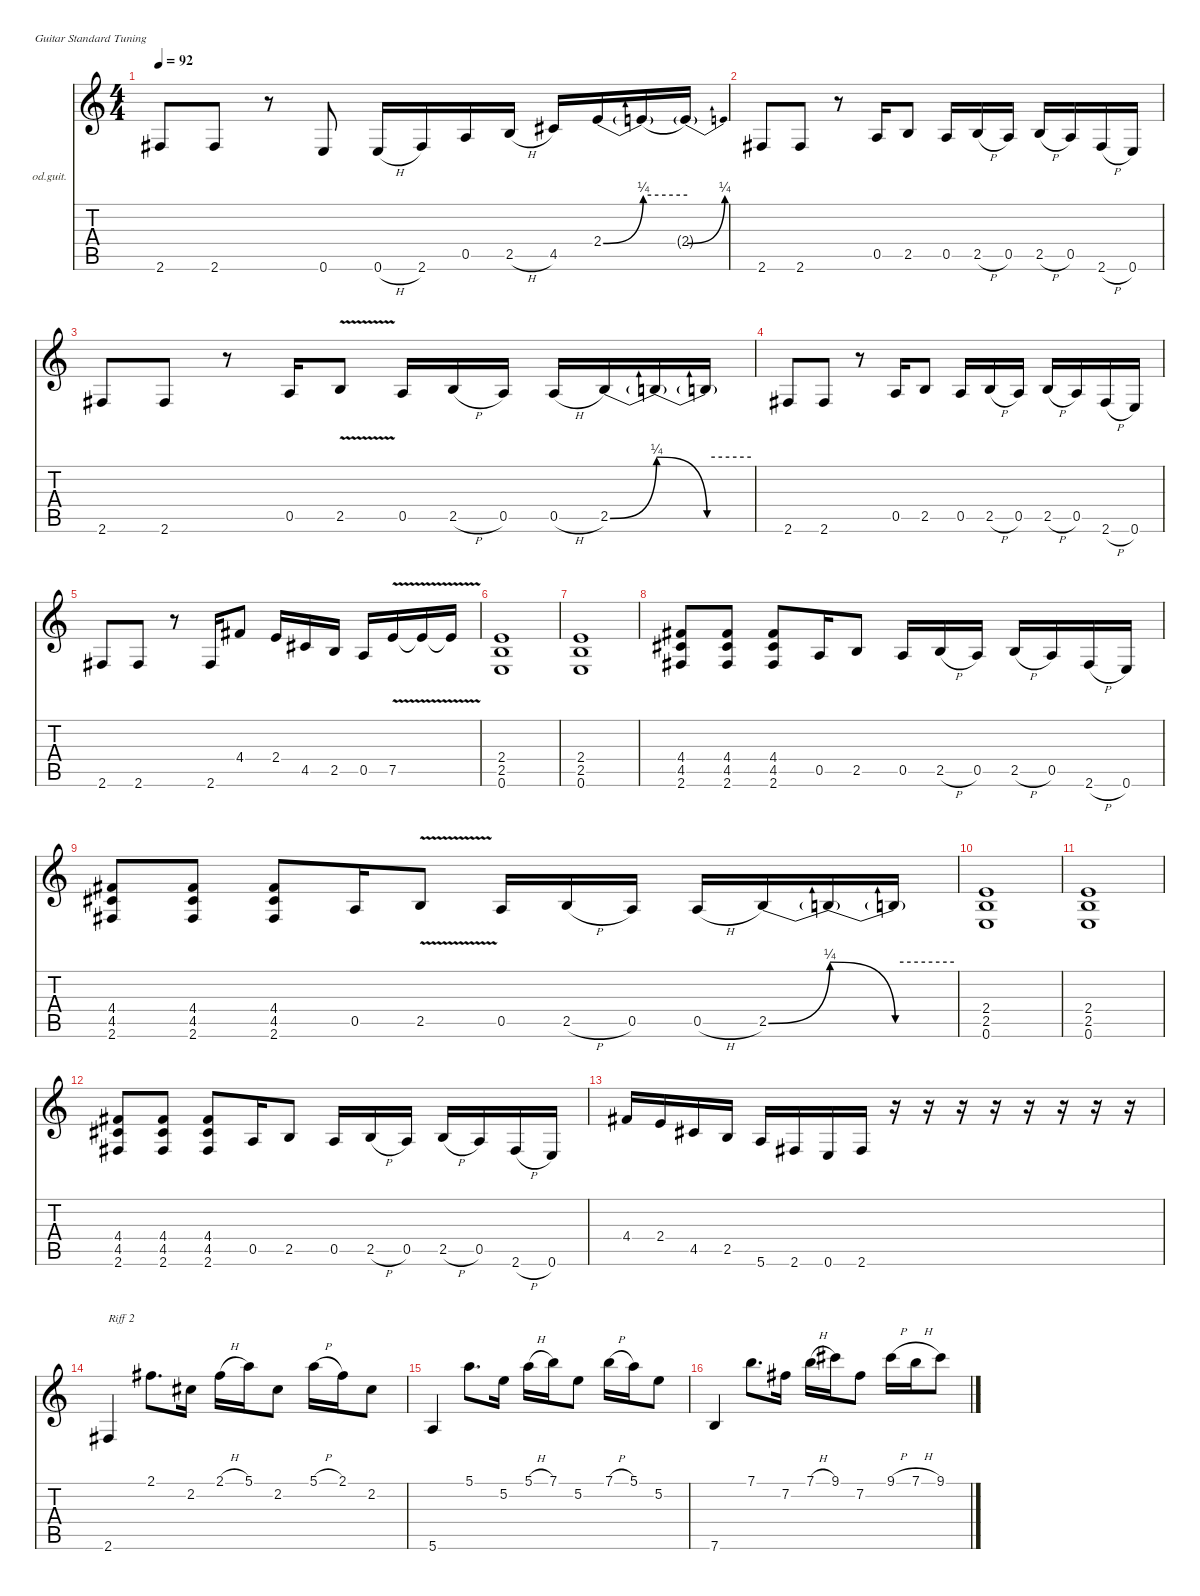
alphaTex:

\defaultSystemsLayout 4
\hideDynamics
\bracketExtendMode nobrackets
\firstSystemTrackNameOrientation horizontal
\otherSystemsTrackNameOrientation horizontal
\track ("guitar" "od.guit.") {instrument overdrivenguitar}
\staff {score tabs}
\tuning (E4 B3 G3 D3 A2 E2)
\ts (4 4)
\tempo 92
\clef g2
\ks c
2.6{acc #}.8{dy f beam Up} 2.6{acc #}.8{beam Up} r.8{beam Up} 0.6.8{beam Up} 0.6{h}.16{beam Up} 2.6{acc #}.16{beam Up} 0.5.16{beam Up} 2.5{h}.16{beam Up} 4.5{acc #}.16{beam Up} 2.4{be (bend 0 0 60 1)}.16{beam Up} 2.4{be (hold 0 1 60 1) t}.16{beam Up} 2.4{be (bend 0 0 60 1) t}.16{beam Up} |
2.6{acc #}.8{beam Up} 2.6{acc #}.8{beam Up} r.8{beam Up} 0.5.16{beam Up} 2.5.8{beam Up} 0.5.16{beam Up} 2.5{h}.16{beam Up} 0.5.16{beam Up} 2.5{h}.16{beam Up} 0.5.16{beam Up} 2.6{h acc #}.16{beam Up} 0.6.16{beam Up} |
2.6{acc #}.8{beam Up} 2.6{acc #}.8{beam Up} r.8{beam Up} 0.5.16{beam Up} 2.5{v}.8{beam Up} 0.5.16{beam Up} 2.5{h}.16{beam Up} 0.5.16{beam Up} 0.5{h}.16{beam Up} 2.5{be (bend 0 0 60 1)}.16{beam Up} 2.5{be (release 0 1 60 0) t}.16{beam Up} 2.5{be (hold 0 1 60 1) t}.16{beam Up} |
2.6{acc #}.8{beam Up} 2.6{acc #}.8{beam Up} r.8{beam Up} 0.5.16{beam Up} 2.5.8{beam Up} 0.5.16{beam Up} 2.5{h}.16{beam Up} 0.5.16{beam Up} 2.5{h}.16{beam Up} 0.5.16{beam Up} 2.6{h acc #}.16{beam Up} 0.6.16{beam Up} |
2.6{acc #}.8{beam Up} 2.6{acc #}.8{beam Up} r.8{beam Up} 2.6{acc #}.16{beam Up} 4.4{acc #}.8{beam Up} 2.4.16{beam Up} 4.5{acc #}.16{beam Up} 2.5.16{beam Up} 0.5.16{beam Up} 7.5{v}.16{beam Up} 7.5{v t}.16{beam Up} 7.5{v t}.16{beam Up} |
(2.4 2.5 0.6).1{instrument overdrivenguitar beam Up} |
(2.4 2.5 0.6).1{beam Up} |
(4.4{acc #} 4.5{acc #} 2.6{acc #}).8{beam Up} (4.4{acc #} 4.5{acc #} 2.6{acc #}).8{beam Up} (4.4{acc #} 4.5{acc #} 2.6{acc #}).8{beam Up} 0.5.16{beam Up} 2.5.8{beam Up} 0.5.16{beam Up} 2.5{h}.16{beam Up} 0.5.16{beam Up} 2.5{h}.16{beam Up} 0.5.16{beam Up} 2.6{h acc #}.16{beam Up} 0.6.16{beam Up} |
(4.4{acc #} 4.5{acc #} 2.6{acc #}).8{beam Up} (4.4{acc #} 4.5{acc #} 2.6{acc #}).8{beam Up} (4.4{acc #} 4.5{acc #} 2.6{acc #}).8{beam Up} 0.5.16{beam Up} 2.5{v}.8{beam Up} 0.5.16{beam Up} 2.5{h}.16{beam Up} 0.5.16{beam Up} 0.5{h}.16{beam Up} 2.5{be (bend 0 0 60 1)}.16{beam Up} 2.5{be (release 0 1 60 0) t}.16{beam Up} 2.5{be (hold 0 1 60 1) t}.16{beam Up} |
(2.4 2.5 0.6).1{beam Up} |
(2.4 2.5 0.6).1{beam Up} |
(4.4{acc #} 4.5{acc #} 2.6{acc #}).8{beam Up} (4.4{acc #} 4.5{acc #} 2.6{acc #}).8{beam Up} (4.4{acc #} 4.5{acc #} 2.6{acc #}).8{beam Up} 0.5.16{beam Up} 2.5.8{beam Up} 0.5.16{beam Up} 2.5{h}.16{beam Up} 0.5.16{beam Up} 2.5{h}.16{beam Up} 0.5.16{beam Up} 2.6{h acc #}.16{beam Up} 0.6.16{beam Up} |
4.4{acc #}.16{beam Up} 2.4.16{beam Up} 4.5{acc #}.16{beam Up} 2.5.16{beam Up} 5.6.16{beam Up} 2.6{acc #}.16{beam Up} 0.6.16{beam Up} 2.6{acc #}.16{beam Up} r.16{beam Up} r.16{beam Up} r.16{beam Up} r.16{beam Up} r.16{beam Up} r.16{beam Up} r.16{beam Up} r.16{beam Up} |
2.6{acc #}.4{txt "Riff 2" instrument electricguitarclean beam Up} 2.1{acc #}.8{d beam Down} 2.2{acc #}.16{beam Down} 2.1{h acc #}.16{beam Down} 5.1.16{beam Down} 2.2{acc #}.8{beam Down} 5.1{h}.16{beam Down} 2.1{acc #}.16{beam Down} 2.2{acc #}.8{beam Down} |
5.6.4{beam Up} 5.1.8{d beam Down} 5.2.16{beam Down} 5.1{h}.16{beam Down} 7.1.16{beam Down} 5.2.8{beam Down} 7.1{h}.16{beam Down} 5.1.16{beam Down} 5.2.8{beam Down} |
7.6.4{beam Up} 7.1.8{d beam Down} 7.2{acc #}.16{beam Down} 7.1{h}.16{beam Down} 9.1{acc #}.16{beam Down} 7.2{acc #}.8{beam Down} 9.1{h acc #}.16{beam Down} 7.1{h}.16{beam Down} 9.1{acc #}.8{beam Down}
